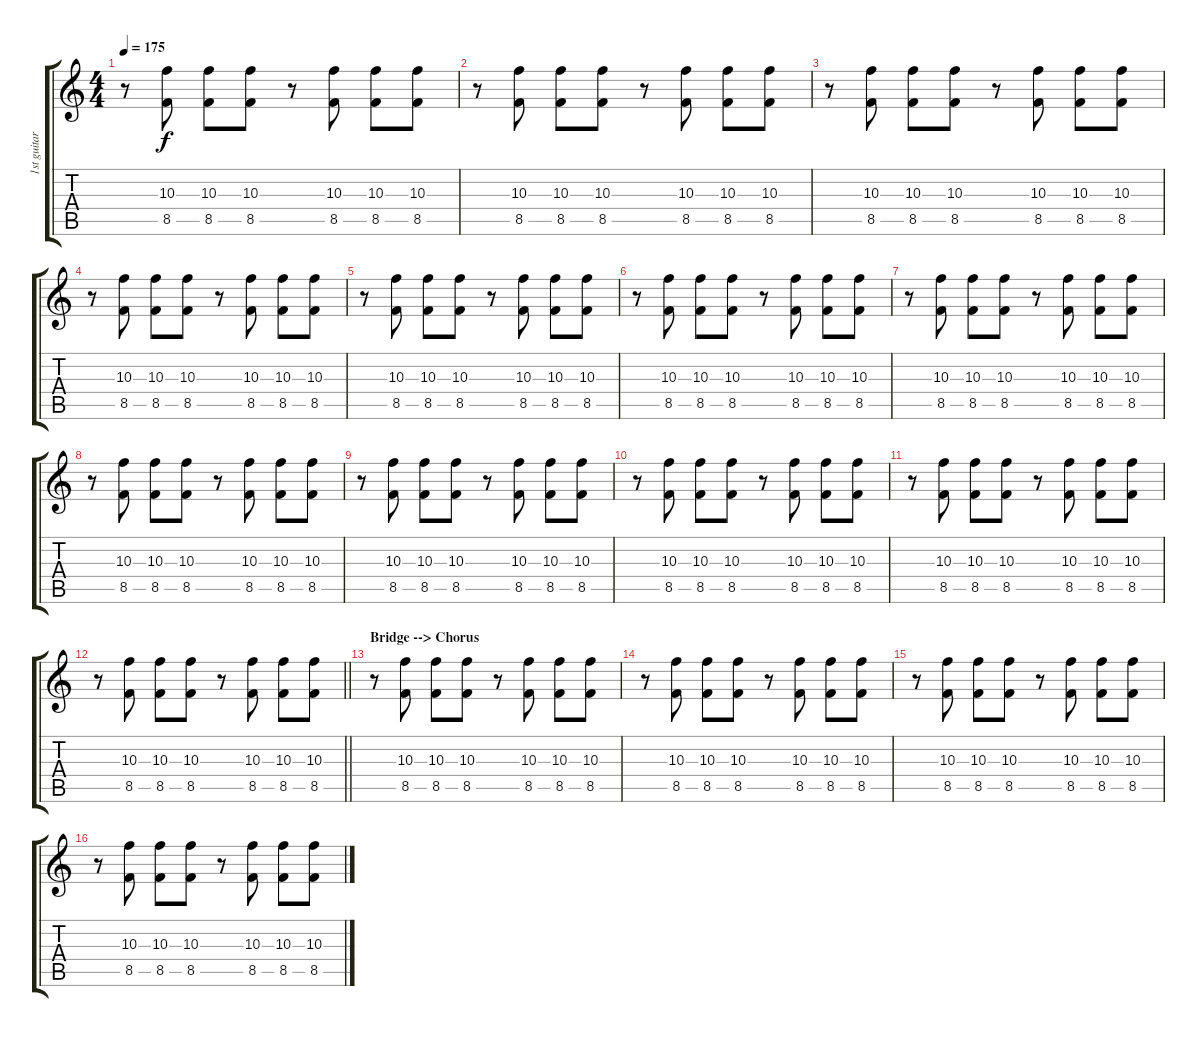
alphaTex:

\track ("1st guitar" "1st guitar") {instrument acousticguitarsteel}
\staff {score tabs}
\tuning (E4 B3 G3 D3 A2 E2) {hide}
\ts (4 4)
\tempo 175
\clef g2
\ks c
r.8{dy f} (10.3 8.5).8 (10.3 8.5).8 (10.3 8.5).8 r.8 (10.3 8.5).8 (10.3 8.5).8 (10.3 8.5).8 |
r.8 (10.3 8.5).8 (10.3 8.5).8 (10.3 8.5).8 r.8 (10.3 8.5).8 (10.3 8.5).8 (10.3 8.5).8 |
r.8 (10.3 8.5).8 (10.3 8.5).8 (10.3 8.5).8 r.8 (10.3 8.5).8 (10.3 8.5).8 (10.3 8.5).8 |
r.8 (10.3 8.5).8 (10.3 8.5).8 (10.3 8.5).8 r.8 (10.3 8.5).8 (10.3 8.5).8 (10.3 8.5).8 |
r.8 (10.3 8.5).8 (10.3 8.5).8 (10.3 8.5).8 r.8 (10.3 8.5).8 (10.3 8.5).8 (10.3 8.5).8 |
r.8 (10.3 8.5).8 (10.3 8.5).8 (10.3 8.5).8 r.8 (10.3 8.5).8 (10.3 8.5).8 (10.3 8.5).8 |
r.8 (10.3 8.5).8 (10.3 8.5).8 (10.3 8.5).8 r.8 (10.3 8.5).8 (10.3 8.5).8 (10.3 8.5).8 |
r.8 (10.3 8.5).8 (10.3 8.5).8 (10.3 8.5).8 r.8 (10.3 8.5).8 (10.3 8.5).8 (10.3 8.5).8 |
r.8 (10.3 8.5).8 (10.3 8.5).8 (10.3 8.5).8 r.8 (10.3 8.5).8 (10.3 8.5).8 (10.3 8.5).8 |
r.8 (10.3 8.5).8 (10.3 8.5).8 (10.3 8.5).8 r.8 (10.3 8.5).8 (10.3 8.5).8 (10.3 8.5).8 |
r.8 (10.3 8.5).8 (10.3 8.5).8 (10.3 8.5).8 r.8 (10.3 8.5).8 (10.3 8.5).8 (10.3 8.5).8 |
\barLineRight lightlight
r.8 (10.3 8.5).8 (10.3 8.5).8 (10.3 8.5).8 r.8 (10.3 8.5).8 (10.3 8.5).8 (10.3 8.5).8 |
\section ("" "Bridge --> Chorus")
r.8{volume 13} (10.3 8.5).8 (10.3 8.5).8 (10.3 8.5).8 r.8 (10.3 8.5).8 (10.3 8.5).8 (10.3 8.5).8 |
r.8 (10.3 8.5).8 (10.3 8.5).8 (10.3 8.5).8 r.8 (10.3 8.5).8 (10.3 8.5).8 (10.3 8.5).8 |
r.8 (10.3 8.5).8 (10.3 8.5).8 (10.3 8.5).8 r.8 (10.3 8.5).8 (10.3 8.5).8 (10.3 8.5).8 |
r.8 (10.3 8.5).8 (10.3 8.5).8 (10.3 8.5).8 r.8 (10.3 8.5).8 (10.3 8.5).8 (10.3 8.5).8
